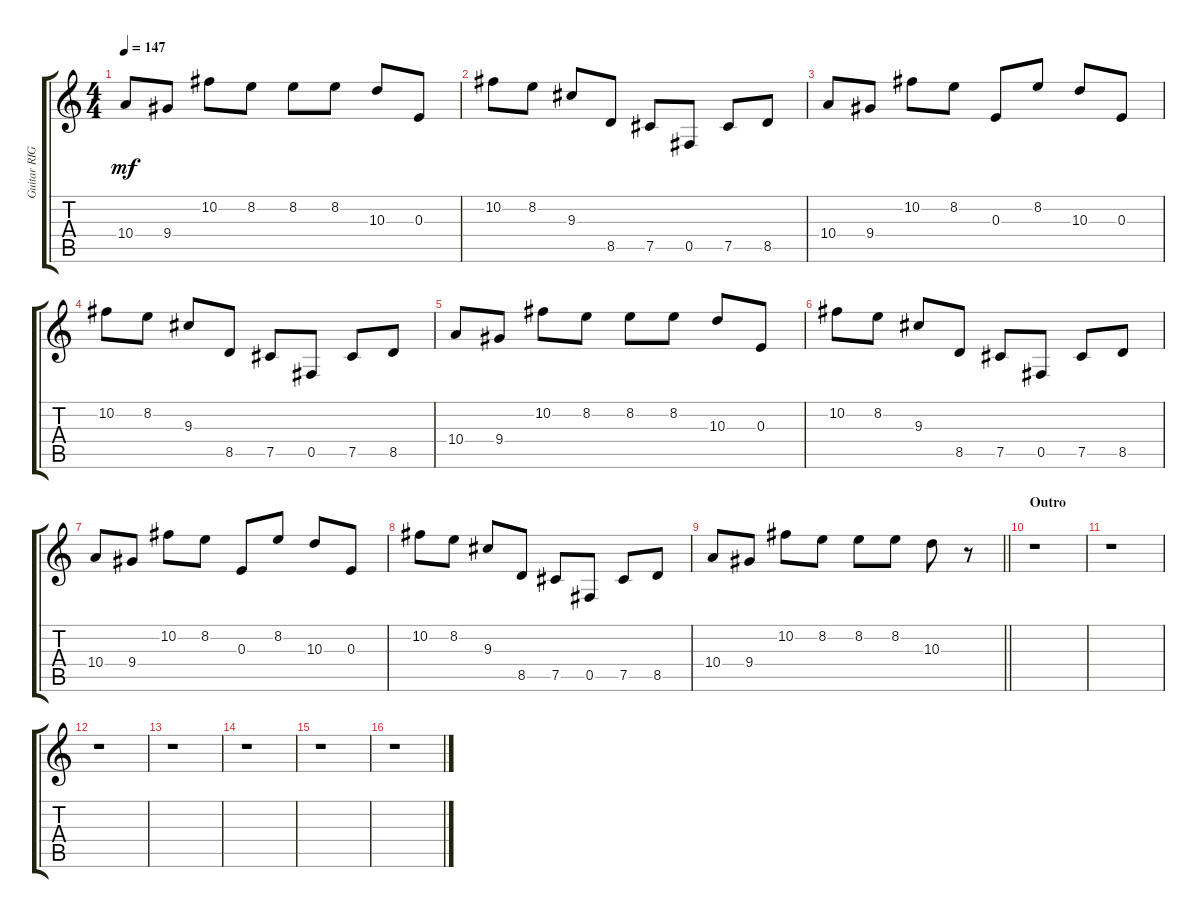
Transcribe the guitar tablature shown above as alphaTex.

\track ("Guitar RIGHT 2" "Guitar RIG") {instrument overdrivenguitar}
\staff {score tabs}
\tuning (Db4 Ab3 E3 B2 Gb2 B1) {hide}
\ts (4 4)
\tempo 147
\clef g2
\ks c
10.4.8{dy mf} 9.4.8 10.2.8 8.2.8 8.2.8 8.2.8 10.3.8 0.3.8 |
10.2.8 8.2.8 9.3.8 8.5.8 7.5.8 0.5.8 7.5.8 8.5.8 |
10.4.8 9.4.8 10.2.8 8.2.8 0.3.8 8.2.8 10.3.8 0.3.8 |
10.2.8 8.2.8 9.3.8 8.5.8 7.5.8 0.5.8 7.5.8 8.5.8 |
10.4.8 9.4.8 10.2.8 8.2.8 8.2.8 8.2.8 10.3.8 0.3.8 |
10.2.8 8.2.8 9.3.8 8.5.8 7.5.8 0.5.8 7.5.8 8.5.8 |
10.4.8 9.4.8 10.2.8 8.2.8 0.3.8 8.2.8 10.3.8 0.3.8 |
10.2.8 8.2.8 9.3.8 8.5.8 7.5.8 0.5.8 7.5.8 8.5.8 |
\barLineRight lightlight
10.4.8 9.4.8 10.2.8 8.2.8 8.2.8 8.2.8 10.3.8 r.8 |
\section ("" "Outro")
r.1 |
r.1 |
r.1 |
r.1 |
r.1 |
r.1 |
r.1
